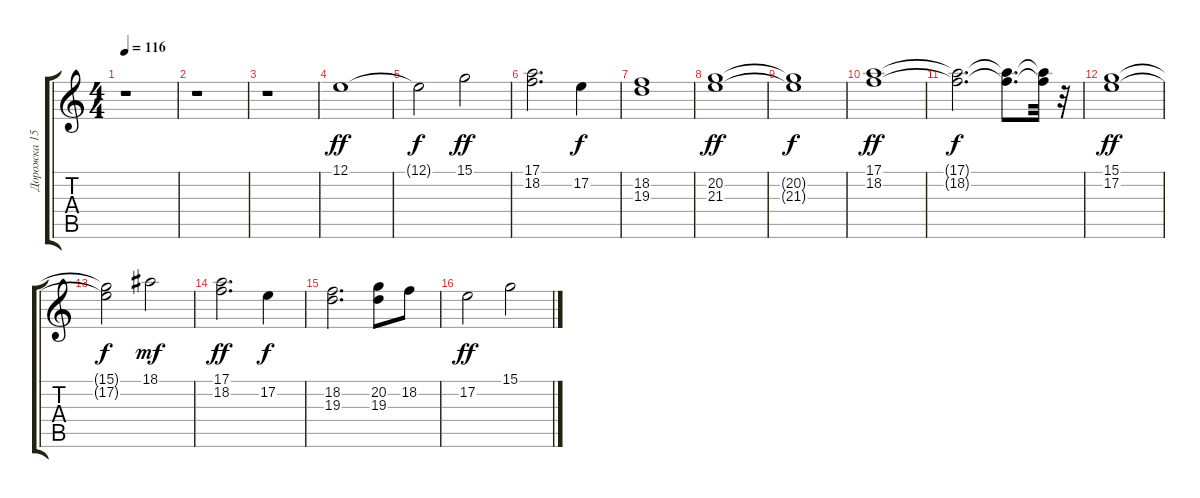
\track ("Дорожка 15" "Дорожка 15") {instrument rockorgan}
\staff {score tabs}
\tuning (E4 B3 G3 D3 A2 E2) {hide}
\ts (4 4)
\tempo 116
\clef g2
\ks c
r.1{dy mp} |
r.1 |
r.1 |
12.1.1{dy ff balance 16} |
12.1{t}.2{dy f} 15.1.2{dy ff balance 0} |
(17.1 18.2).2{d balance 16} 17.2.4{dy f balance 7} |
(18.2 19.3).1{balance 16} |
(20.2 21.3).1{dy ff balance 16} |
(20.2{t} 21.3{t}).1{dy f} |
(17.1 18.2).1{dy ff balance 16} |
(17.1{t} 18.2{t}).2{d dy f} (17.1{t} 18.2{t}).8{d} (17.1{t} 18.2{t}).32 r.32 |
(15.1 17.2).1{dy ff balance 16} |
(15.1{t} 17.2{t}).2{dy f} 18.1.2{dy mf balance 0} |
(17.1 18.2).2{d dy ff balance 16} 17.2.4{dy f balance 7} |
(18.2 19.3).2{d balance 16} (20.2 19.3).8{balance 8} 18.2.8{balance 14} |
17.2.2{dy ff balance 16} 15.1.2{balance 0}
